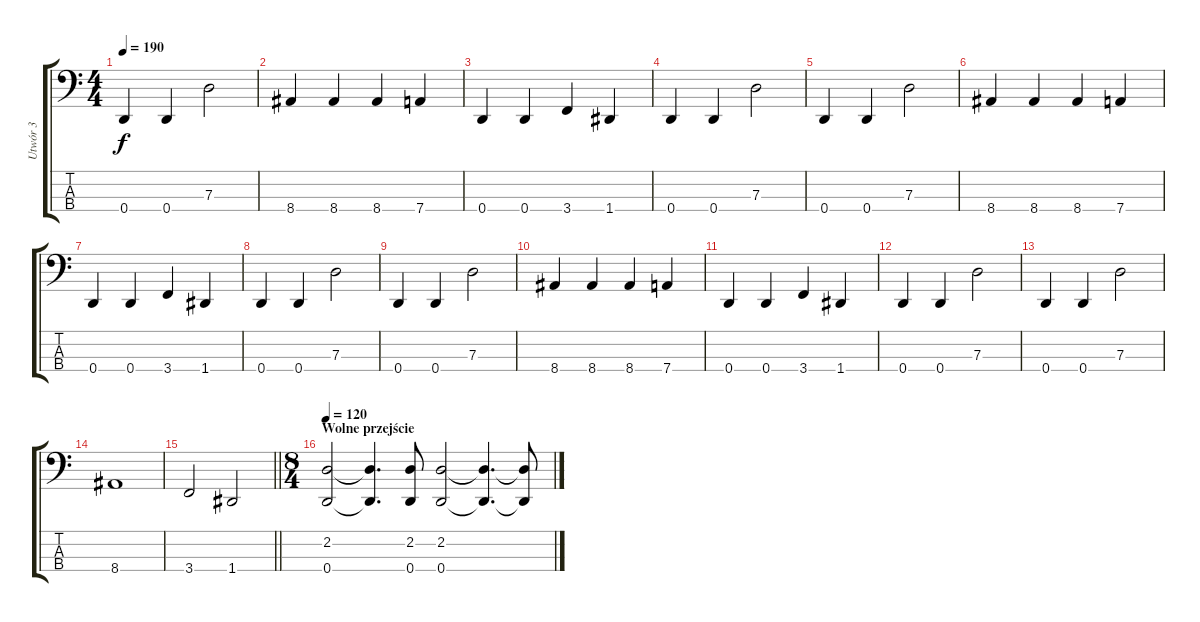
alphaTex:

\track ("Utwór 3" "Utwór 3") {instrument electricbassfinger}
\staff {score tabs}
\tuning (F2 C2 G1 D1) {hide}
\ts (4 4)
\tempo 190
\clef f4
\ks c
0.4.4{dy f} 0.4.4 7.3.2 |
8.4.4 8.4.4 8.4.4 7.4.4 |
0.4.4 0.4.4 3.4.4 1.4.4 |
0.4.4 0.4.4 7.3.2 |
0.4.4 0.4.4 7.3.2 |
8.4.4 8.4.4 8.4.4 7.4.4 |
0.4.4 0.4.4 3.4.4 1.4.4 |
0.4.4 0.4.4 7.3.2 |
0.4.4 0.4.4 7.3.2 |
8.4.4 8.4.4 8.4.4 7.4.4 |
0.4.4 0.4.4 3.4.4 1.4.4 |
0.4.4 0.4.4 7.3.2 |
0.4.4 0.4.4 7.3.2 |
8.4.1 |
\barLineRight lightlight
3.4.2 1.4.2 |
\ts (8 4)
\section ("" "Wolne przejście ")
\tempo 120
(2.2 0.4).2 (2.2{t} 0.4{t}).4{d} (2.2 0.4).8 (2.2 0.4).2 (2.2{t} 0.4{t}).4{d} (2.2{t} 0.4{t}).8
